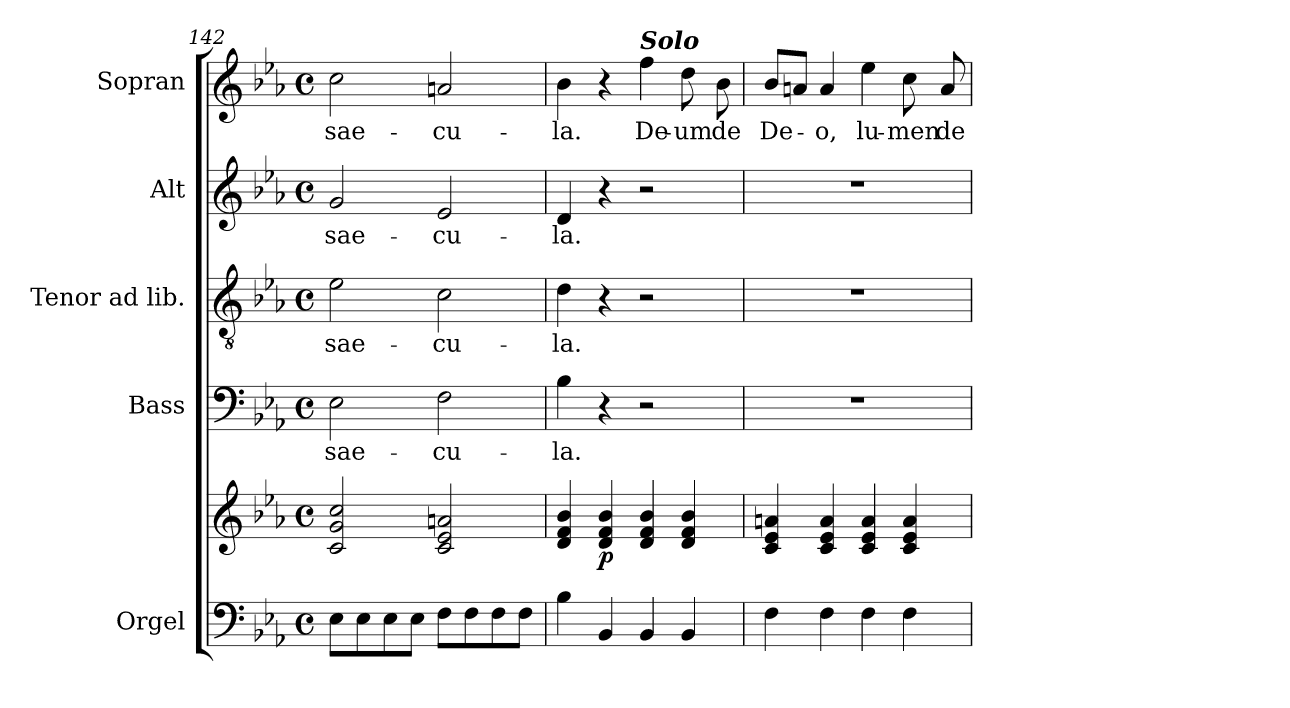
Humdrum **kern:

**kern	**kern	**dynam	**kern	**text	**kern	**text	**kern	**text	**kern	**text
*part5	*part5	*part5	*part4	*part4	*part3	*part3	*part2	*part2	*part1	*part1
*staff6	*staff5	*staff5/6	*staff4	*staff4	*staff3	*staff3	*staff2	*staff2	*staff1	*staff1
*I"Orgel	*	*	*I"Bass	*	*I"Tenor ad lib.	*	*I"Alt	*	*I"Sopran	*
*	*	*	*I'B.	*	*I'T.	*	*I'A.	*	*I'S.	*
*clefF4	*clefG2	*	*clefF4	*	*clefGv2	*	*clefG2	*	*clefG2	*
*k[b-e-a-]	*k[b-e-a-]	*	*k[b-e-a-]	*	*k[b-e-a-]	*	*k[b-e-a-]	*	*k[b-e-a-]	*
*E-:	*E-:	*	*E-:	*	*E-:	*	*E-:	*	*E-:	*
*M4/4	*M4/4	*	*M4/4	*	*M4/4	*	*M4/4	*	*M4/4	*
*met(c)	*met(c)	*	*met(c)	*	*met(c)	*	*met(c)	*	*met(c)	*
=142	=142	=142	=142	=142	=142	=142	=142	=142	=142	=142
!	!	!	!	!LO:LY:b	!	!LO:LY:b	!	!LO:LY:b	!	!LO:LY:b
8E-\L	2c/ 2g/ 2cc/	.	2E-\	sae-	2e-\	sae-	2g/	sae-	2cc\	sae-
8E-\	.	.	.	.	.	.	.	.	.	.
8E-\	.	.	.	.	.	.	.	.	.	.
8E-\J	.	.	.	.	.	.	.	.	.	.
!	!	!	!	!LO:LY:b	!	!LO:LY:b	!	!LO:LY:b	!	!LO:LY:b
8F\L	2c/ 2e-/ 2an/	.	2F\	-cu-	2c\	-cu-	2e-/	-cu-	2an/	-cu-
8F\	.	.	.	.	.	.	.	.	.	.
8F\	.	.	.	.	.	.	.	.	.	.
8F\J	.	.	.	.	.	.	.	.	.	.
=143	=143	=143	=143	=143	=143	=143	=143	=143	=143	=143
!	!	!	!	!LO:LY:b	!	!LO:LY:b	!	!LO:LY:b	!	!LO:LY:b
4B-\	4d/ 4f/ 4b-/	.	4B-\	-la.	4d\	-la.	4d/	-la.	4b-\	-la.
!	!	!LO:DY:b	!	!	!	!	!	!	!	!
4BB-/	4d/ 4f/ 4b-/	p	4r	.	4r	.	4r	.	4r	.
!	!	!	!	!	!	!	!	!	!LO:TX:a:Bi:t=Solo	!
!	!	!	!	!	!	!	!	!	!	!LO:LY:b
4BB-/	4d/ 4f/ 4b-/	.	2r	.	2r	.	2r	.	4ff\	De-
!	!	!	!	!	!	!	!	!	!	!LO:LY:b
4BB-/	4d/ 4f/ 4b-/	.	.	.	.	.	.	.	8dd\	-um
!	!	!	!	!	!	!	!	!	!	!LO:LY:b
.	.	.	.	.	.	.	.	.	8b-\	de
!!LO:PB:g=z
=144	=144	=144	=144	=144	=144	=144	=144	=144	=144	=144
!	!	!	!	!	!	!	!	!	!	!LO:LY:b
4F\	4c/ 4e-/ 4an/	.	1r	.	1r	.	1r	.	8b-/L	De-
.	.	.	.	.	.	.	.	.	8an/J	.
!	!	!	!	!	!	!	!	!	!	!LO:LY:b
4F\	4c/ 4e-/ 4a/	.	.	.	.	.	.	.	4a/	-o,
!	!	!	!	!	!	!	!	!	!	!LO:LY:b
4F\	4c/ 4e-/ 4a/	.	.	.	.	.	.	.	4ee-\	lu-
!	!	!	!	!	!	!	!	!	!	!LO:LY:b
4F\	4c/ 4e-/ 4a/	.	.	.	.	.	.	.	8cc\	-men
!	!	!	!	!	!	!	!	!	!	!LO:LY:b
.	.	.	.	.	.	.	.	.	8a/	de
=	=	=	=	=	=	=	=	=	=	=
*-	*-	*-	*-	*-	*-	*-	*-	*-	*-	*-
